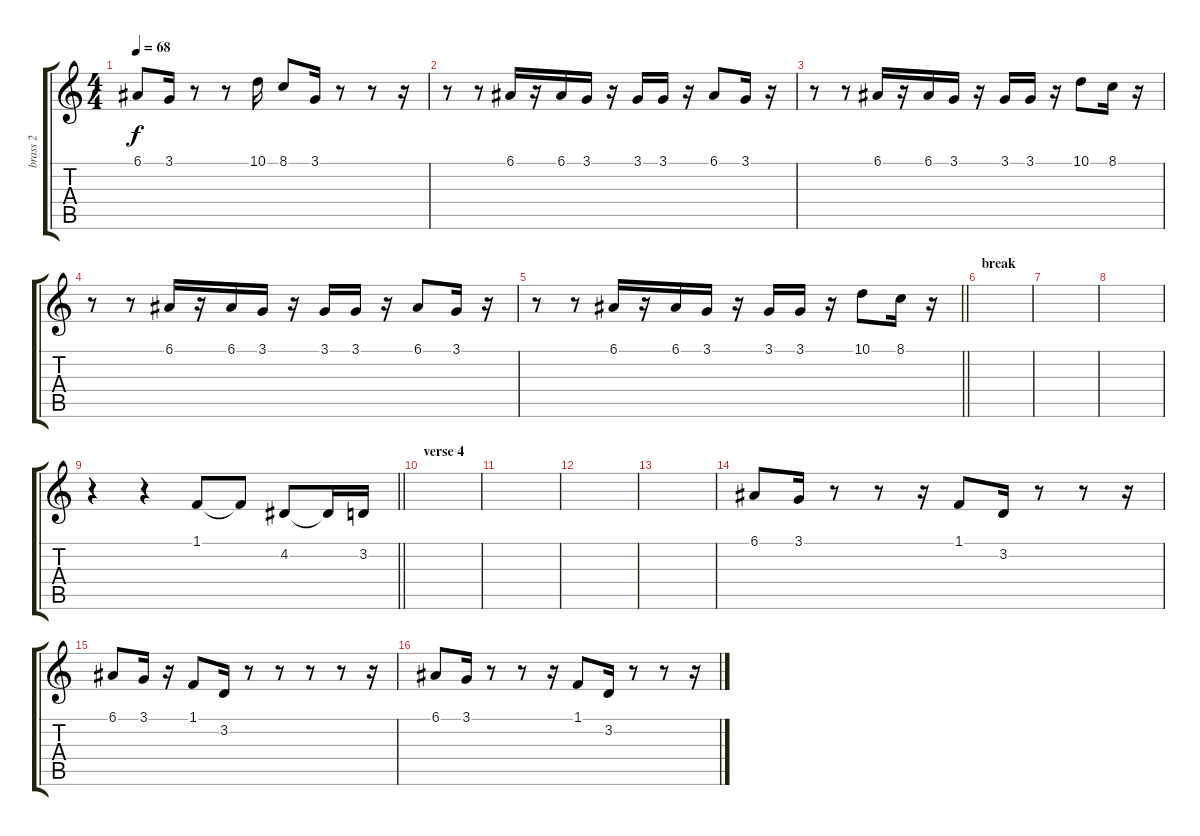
\track ("brass 2" "brass 2") {instrument trombone}
\staff {score tabs}
\tuning (E4 B3 G3 D3 A2 E2) {hide}
\ts (4 4)
\tempo 68
\clef g2
\ks c
6.1.8{dy f} 3.1.16 r.8 r.8 10.1.16 8.1.8 3.1.16 r.8 r.8 r.16 |
r.8 r.8 6.1.16 r.16 6.1.16 3.1.16 r.16 3.1.16 3.1.16 r.16 6.1.8 3.1.16 r.16 |
r.8 r.8 6.1.16 r.16 6.1.16 3.1.16 r.16 3.1.16 3.1.16 r.16 10.1.8 8.1.16 r.16 |
r.8 r.8 6.1.16 r.16 6.1.16 3.1.16 r.16 3.1.16 3.1.16 r.16 6.1.8 3.1.16 r.16 |
\barLineRight lightlight
r.8 r.8 6.1.16 r.16 6.1.16 3.1.16 r.16 3.1.16 3.1.16 r.16 10.1.8 8.1.16 r.16 |
\section ("" "break")
|
|
|
\barLineRight lightlight
r.4 r.4 1.1.8 1.1{t}.8 4.2.8 4.2{t}.16 3.2.16 |
\section ("" "verse 4")
|
|
|
|
6.1.8{volume 12} 3.1.16 r.8 r.8 r.16 1.1.8 3.2.16 r.8 r.8 r.16 |
6.1.8 3.1.16 r.16 1.1.8 3.2.16 r.8 r.8 r.8 r.8 r.16 |
6.1.8 3.1.16 r.8 r.8 r.16 1.1.8 3.2.16 r.8 r.8 r.16
